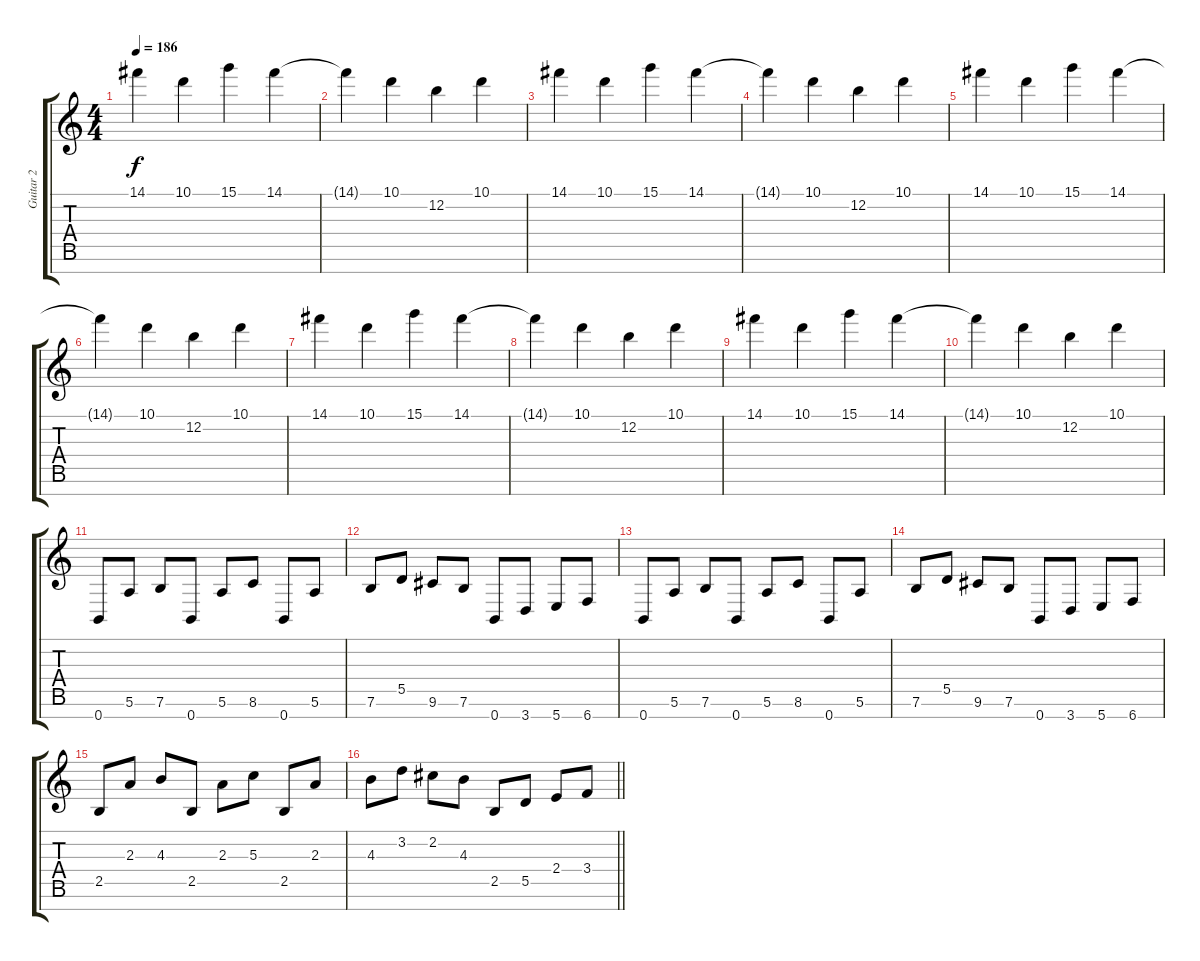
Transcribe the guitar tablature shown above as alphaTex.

\track ("Guitar 2" "Guitar 2") {instrument distortionguitar}
\staff {score tabs}
\tuning (E4 B3 G3 D3 A2 E2 B1) {hide}
\ts (4 4)
\tempo 186
\clef g2
\ks c
14.1.4{dy f} 10.1.4 15.1.4 14.1.4 |
14.1{t}.4 10.1.4 12.2.4 10.1.4 |
14.1.4 10.1.4 15.1.4 14.1.4 |
14.1{t}.4 10.1.4 12.2.4 10.1.4 |
14.1.4 10.1.4 15.1.4 14.1.4 |
14.1{t}.4 10.1.4 12.2.4 10.1.4 |
14.1.4 10.1.4 15.1.4 14.1.4 |
14.1{t}.4 10.1.4 12.2.4 10.1.4 |
14.1.4 10.1.4 15.1.4 14.1.4 |
14.1{t}.4 10.1.4 12.2.4 10.1.4 |
0.7.8 5.6.8 7.6.8 0.7.8 5.6.8 8.6.8 0.7.8 5.6.8 |
7.6.8 5.5.8 9.6.8 7.6.8 0.7.8 3.7.8 5.7.8 6.7.8 |
0.7.8 5.6.8 7.6.8 0.7.8 5.6.8 8.6.8 0.7.8 5.6.8 |
7.6.8 5.5.8 9.6.8 7.6.8 0.7.8 3.7.8 5.7.8 6.7.8 |
2.5.8 2.3.8 4.3.8 2.5.8 2.3.8 5.3.8 2.5.8 2.3.8 |
\barLineRight lightlight
4.3.8 3.2.8 2.2.8 4.3.8 2.5.8 5.5.8 2.4.8 3.4.8
